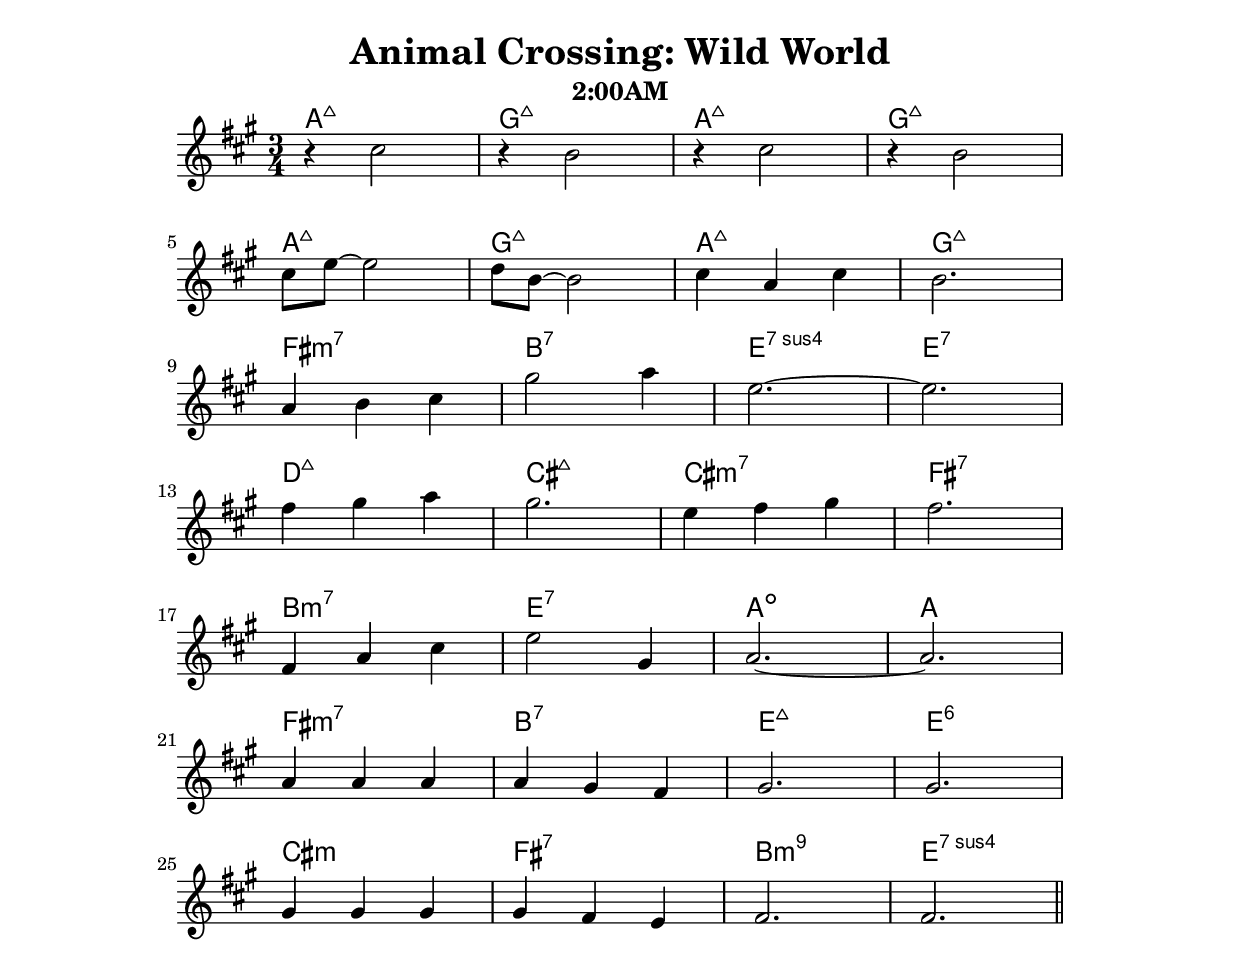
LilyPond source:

\header {
	title = "Animal Crossing: Wild World" 
	subtitle = "2:00AM" 
}

\include "macros.ily"

melody = \relative c'' {
	\clef treble
	\key a \major
	\time 3/4
 
	\autoBeamOn
	r4 cis2 | r4 b2 | r4 cis2 | r4 b2 \break
	cis8 e~e2 | d8 b~b2 | cis4 a cis | b2. | \break
	a4 b cis | gis'2 a4 | e2. ~ e2.\break
	fis4 gis a | gis2. | e4 fis gis | fis2. \break
	fis,4 a cis | e2 gis,4 | a2.~a2. \break
	a4 a a | a gis fis | gis2. |  gis \break
	gis4 gis gis | gis fis e | fis2. | fis2. \bar "||"
}

harmonies = \chordmode {
	a2.:maj7 g:maj7 a:maj7 g:maj7 |
	a2.:maj7 g:maj7 a:maj7 g:maj7 |
	fis2.:m7 b:7 e:7sus4 e:7 |
	d2.:maj7 cis:maj7 cis:m7 fis:7|
	b2.:m7 e:7 a:dim a |
	fis2.:m7 b:7 e:maj7 e:6 |
	cis2.:m fis:7 b:m9 e:7sus4
}
\include "template.ily"
